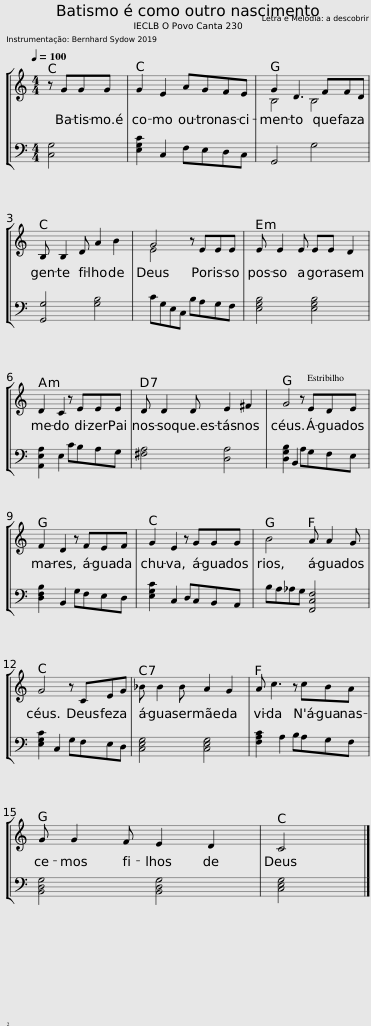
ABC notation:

X:1
%%score [ ( 1 2 ) 3 ]
L:1/8
Q:1/4=100
M:4/4
I:linebreak $
K:C
V:1 treble
V:2 treble
V:3 bass
V:1
 z GGG | G2 E2 AGFE | G2 D3 FFD |$ B, B,2 D A2 B2 | G4 z EEE | %5
 E E2 E EE D2 |$ D2 C2 z EEE | D D2 D E2 ^F2 | G4 z EDE |$ F2 D2 z FEF | %10
 G2 E2 z GGG | B4 A A2 G |$ G4 z CEG | _B B2 B A2 G2 | A c3 z cBA |$ %15
 G G2 F E2 D2 | C4 |] %17
V:2
 x4 | x8 | B,4 B,4 |$ x8 | E4 x4 | %5
 x8 |$ x8 | x8 | x8 |$ x8 | %10
 x8 | x8 |$ x8 | x8 | x8 |$ %15
 x8 | x4 |] %17
V:3
 [C,G,]4 | [E,G,C]2 C,2 F,E,D,C, | G,,4 G,4 |$ [G,,G,]4 [G,B,]4 | CG,E,C, B,A,G,F, | %5
 [E,G,B,]4 [E,G,B,]4 |$ [A,,E,A,]2 E,2 CB,A,G, | [^F,A,]4 [D,A,]4 | [D,G,B,]2 B,,2 A,G,F,E, |$ [D,F,B,]2 B,,2 G,F,E,D, | %10
 [E,G,C]2 C,2 D,C,B,,A,, | B,A,_A,G, [F,,C,F,]4 |$ [E,G,C]2 C,2 G,F,E,D, | [C,E,G,]4 [C,E,G,]4 | [F,A,C]2 A,2 B,A,G,F, |$ %15
 [B,,D,G,]4 [B,,D,G,]4 | [C,E,G,]4 |] %17
